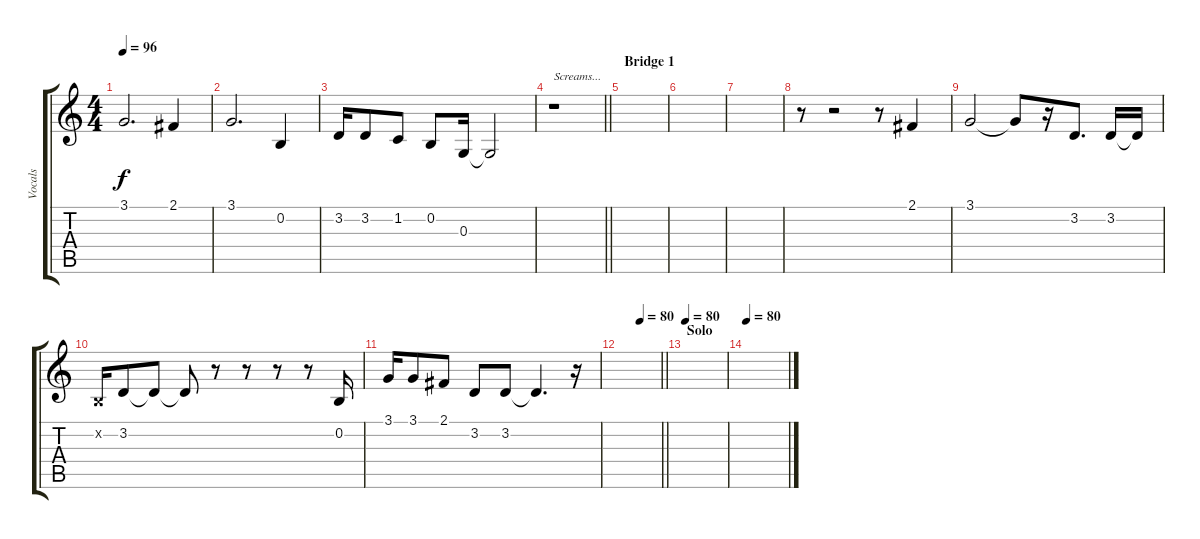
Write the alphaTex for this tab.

\track ("Vocals" "Vocals") {instrument clarinet}
\staff {score tabs}
\tuning (E4 B3 G3 D3 A2 E2) {hide}
\ts (4 4)
\tempo 96
\clef g2
\ks c
3.1.2{d dy f} 2.1.4 |
3.1.2{d} 0.2.4 |
3.2.16 3.2.8 1.2.8 0.2.8 0.3.16 0.3{t}.2 |
\barLineRight lightlight
r.1{txt "Screams..."} |
\section ("" "Bridge 1")
|
|
|
r.8 r.2 r.8 2.1.4 |
3.1.2 3.1{t}.8 r.16 3.2.8{d} 3.2.16 3.2{t}.16 |
0.2{x}.16 3.2.8 3.2{t}.8 3.2{t}.8 r.8 r.8 r.8 r.8 0.2.16 |
3.1.16 3.1.8 2.1.8 3.2.8 3.2.8 3.2{t}.4{d} r.16 |
\tempo (80 0.5)
\barLineRight lightlight
|
\section ("" "Solo")
\tempo 80
|
\tempo 80
